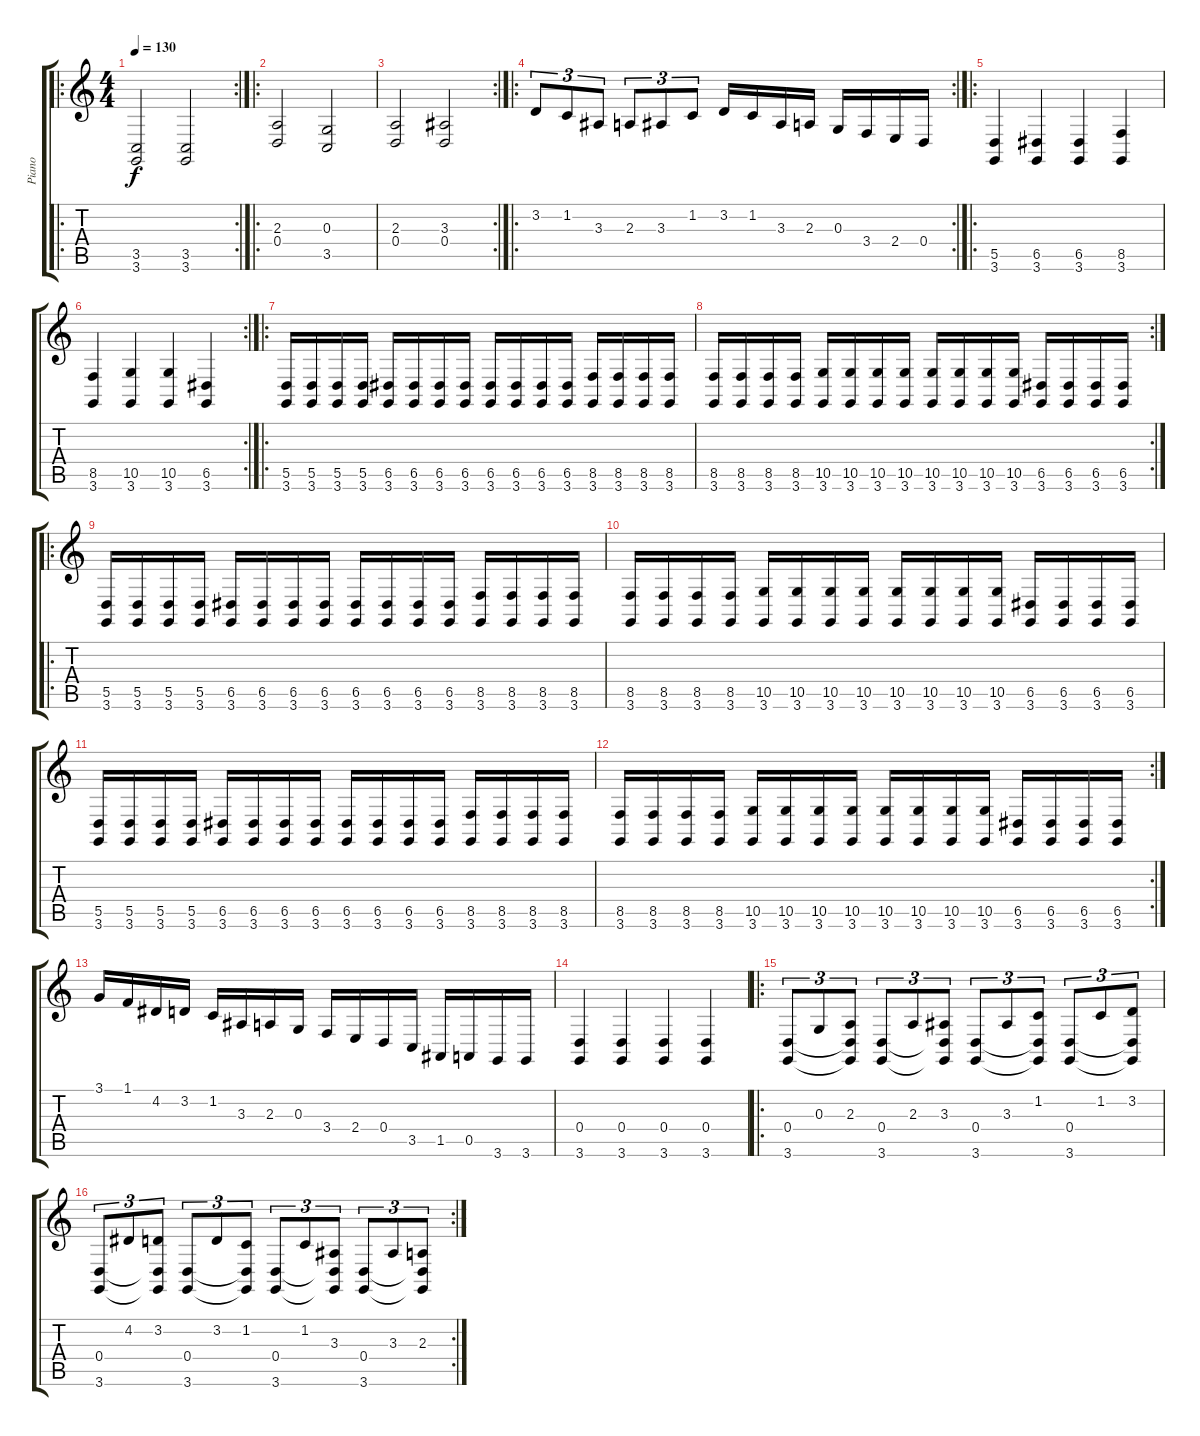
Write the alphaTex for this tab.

\track ("Piano" "Piano") {instrument acousticgrandpiano}
\staff {score tabs}
\tuning (E4 B3 G3 D3 A2 E2) {hide}
\ro
\rc 2
\ts (4 4)
\tempo 130
\clef g2
\ks c
(3.5 3.6).2{dy f} (3.5 3.6).2 |
\ro
(2.3 0.4).2 (0.3 3.5).2 |
\rc 2
(2.3 0.4).2 (3.3 0.4).2 |
\ro
\rc 2
3.2.8{tu (3 2)} 1.2.8{tu (3 2)} 3.3.8{tu (3 2)} 2.3.8{tu (3 2)} 3.3.8{tu (3 2)} 1.2.8{tu (3 2)} 3.2.16 1.2.16 3.3.16 2.3.16 0.3.16 3.4.16 2.4.16 0.4.16 |
\ro
(5.5 3.6).4 (6.5 3.6).4 (6.5 3.6).4 (8.5 3.6).4 |
\rc 2
(8.5 3.6).4 (10.5 3.6).4 (10.5 3.6).4 (6.5 3.6).4 |
\ro
(5.5 3.6).16 (5.5 3.6).16 (5.5 3.6).16 (5.5 3.6).16 (6.5 3.6).16 (6.5 3.6).16 (6.5 3.6).16 (6.5 3.6).16 (6.5 3.6).16 (6.5 3.6).16 (6.5 3.6).16 (6.5 3.6).16 (8.5 3.6).16 (8.5 3.6).16 (8.5 3.6).16 (8.5 3.6).16 |
\rc 2
(8.5 3.6).16 (8.5 3.6).16 (8.5 3.6).16 (8.5 3.6).16 (10.5 3.6).16 (10.5 3.6).16 (10.5 3.6).16 (10.5 3.6).16 (10.5 3.6).16 (10.5 3.6).16 (10.5 3.6).16 (10.5 3.6).16 (6.5 3.6).16 (6.5 3.6).16 (6.5 3.6).16 (6.5 3.6).16 |
\ro
(5.5 3.6).16 (5.5 3.6).16 (5.5 3.6).16 (5.5 3.6).16 (6.5 3.6).16 (6.5 3.6).16 (6.5 3.6).16 (6.5 3.6).16 (6.5 3.6).16 (6.5 3.6).16 (6.5 3.6).16 (6.5 3.6).16 (8.5 3.6).16 (8.5 3.6).16 (8.5 3.6).16 (8.5 3.6).16 |
(8.5 3.6).16 (8.5 3.6).16 (8.5 3.6).16 (8.5 3.6).16 (10.5 3.6).16 (10.5 3.6).16 (10.5 3.6).16 (10.5 3.6).16 (10.5 3.6).16 (10.5 3.6).16 (10.5 3.6).16 (10.5 3.6).16 (6.5 3.6).16 (6.5 3.6).16 (6.5 3.6).16 (6.5 3.6).16 |
(5.5 3.6).16 (5.5 3.6).16 (5.5 3.6).16 (5.5 3.6).16 (6.5 3.6).16 (6.5 3.6).16 (6.5 3.6).16 (6.5 3.6).16 (6.5 3.6).16 (6.5 3.6).16 (6.5 3.6).16 (6.5 3.6).16 (8.5 3.6).16 (8.5 3.6).16 (8.5 3.6).16 (8.5 3.6).16 |
\rc 2
(8.5 3.6).16 (8.5 3.6).16 (8.5 3.6).16 (8.5 3.6).16 (10.5 3.6).16 (10.5 3.6).16 (10.5 3.6).16 (10.5 3.6).16 (10.5 3.6).16 (10.5 3.6).16 (10.5 3.6).16 (10.5 3.6).16 (6.5 3.6).16 (6.5 3.6).16 (6.5 3.6).16 (6.5 3.6).16 |
3.1.16 1.1.16 4.2.16 3.2.16 1.2.16 3.3.16 2.3.16 0.3.16 3.4.16 2.4.16 0.4.16 3.5.16 1.5.16 0.5.16 3.6.16 3.6.16 |
(0.4 3.6).4 (0.4 3.6).4 (0.4 3.6).4 (0.4 3.6).4 |
\ro
(0.4 3.6).8{tu (3 2)} 0.3.8{tu (3 2)} (2.3 0.4{t} 3.6{t}).8{tu (3 2)} (0.4 3.6).8{tu (3 2)} 2.3.8{tu (3 2)} (3.3 0.4{t} 3.6{t}).8{tu (3 2)} (0.4 3.6).8{tu (3 2)} 3.3.8{tu (3 2)} (1.2 0.4{t} 3.6{t}).8{tu (3 2)} (0.4 3.6).8{tu (3 2)} 1.2.8{tu (3 2)} (3.2 0.4{t} 3.6{t}).8{tu (3 2)} |
\rc 2
(0.4 3.6).8{tu (3 2)} 4.2.8{tu (3 2)} (3.2 0.4{t} 3.6{t}).8{tu (3 2)} (0.4 3.6).8{tu (3 2)} 3.2.8{tu (3 2)} (1.2 0.4{t} 3.6{t}).8{tu (3 2)} (0.4 3.6).8{tu (3 2)} 1.2.8{tu (3 2)} (3.3 0.4{t} 3.6{t}).8{tu (3 2)} (0.4 3.6).8{tu (3 2)} 3.3.8{tu (3 2)} (2.3 0.4{t} 3.6{t}).8{tu (3 2)}
